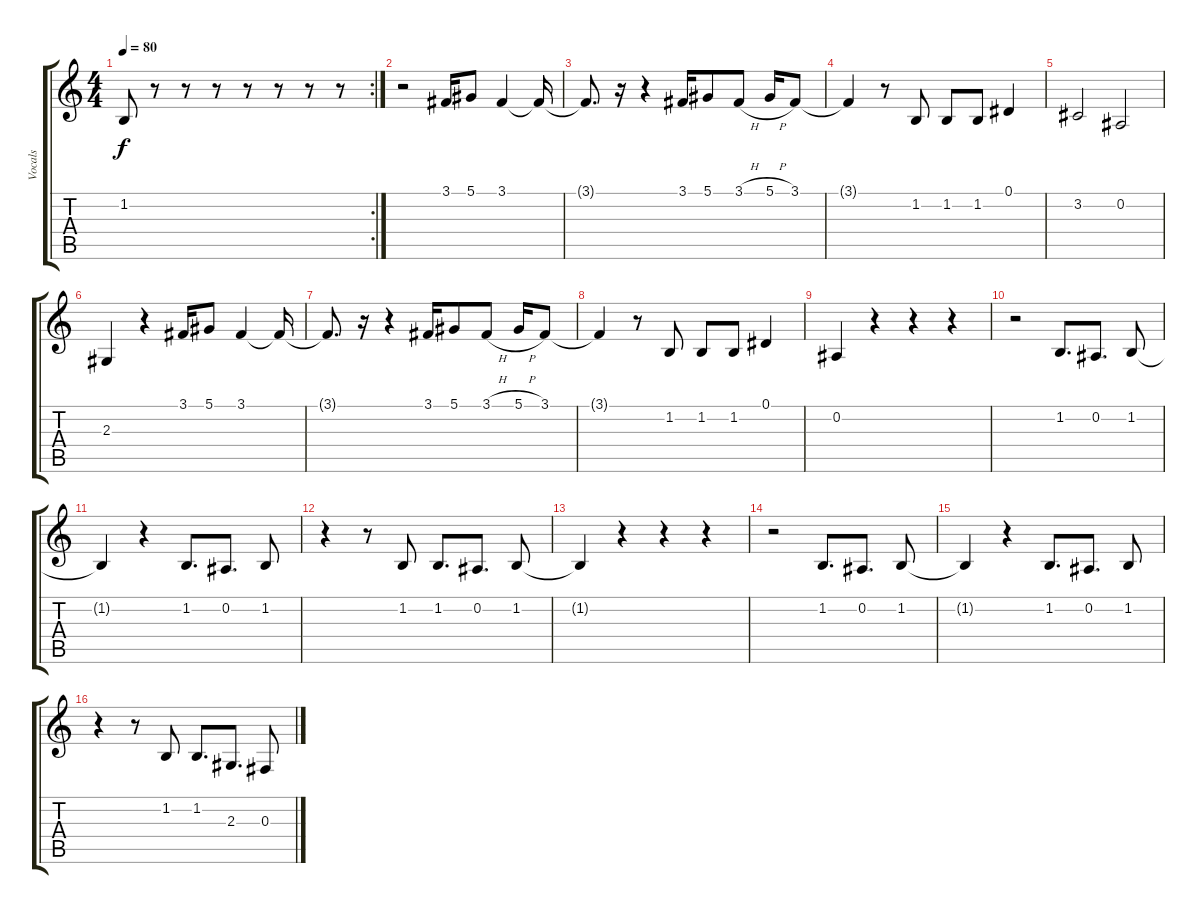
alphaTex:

\track ("Vocals" "Vocals") {instrument lead3calliope}
\staff {score tabs}
\tuning (Eb4 Bb3 Gb3 Db3 Ab2 Eb2) {hide}
\rc 2
\ts (4 4)
\tempo 80
\clef g2
\ks c
1.2{t}.8{dy f} r.8 r.8 r.8 r.8 r.8 r.8 r.8 |
r.2 3.1.16 5.1.8 3.1.4 3.1{t}.16 |
3.1{t}.8{d} r.16 r.4 3.1.16 5.1.8 3.1{h}.8 5.1{h}.16 3.1.8 |
3.1{t}.4 r.8 1.2.8 1.2.8 1.2.8 0.1.4 |
3.2.2 0.2.2 |
2.3.4 r.4 3.1.16 5.1.8 3.1.4 3.1{t}.16 |
3.1{t}.8{d} r.16 r.4 3.1.16 5.1.8 3.1{h}.8 5.1{h}.16 3.1.8 |
3.1{t}.4 r.8 1.2.8 1.2.8 1.2.8 0.1.4 |
0.2.4 r.4 r.4 r.4 |
r.2 1.2.8{d} 0.2.8{d} 1.2.8 |
1.2{t}.4 r.4 1.2.8{d} 0.2.8{d} 1.2.8 |
r.4 r.8 1.2.8 1.2.8{d} 0.2.8{d} 1.2.8 |
1.2{t}.4 r.4 r.4 r.4 |
r.2 1.2.8{d} 0.2.8{d} 1.2.8 |
1.2{t}.4 r.4 1.2.8{d} 0.2.8{d} 1.2.8 |
r.4 r.8 1.2.8 1.2.8{d} 2.3.8{d} 0.3.8
